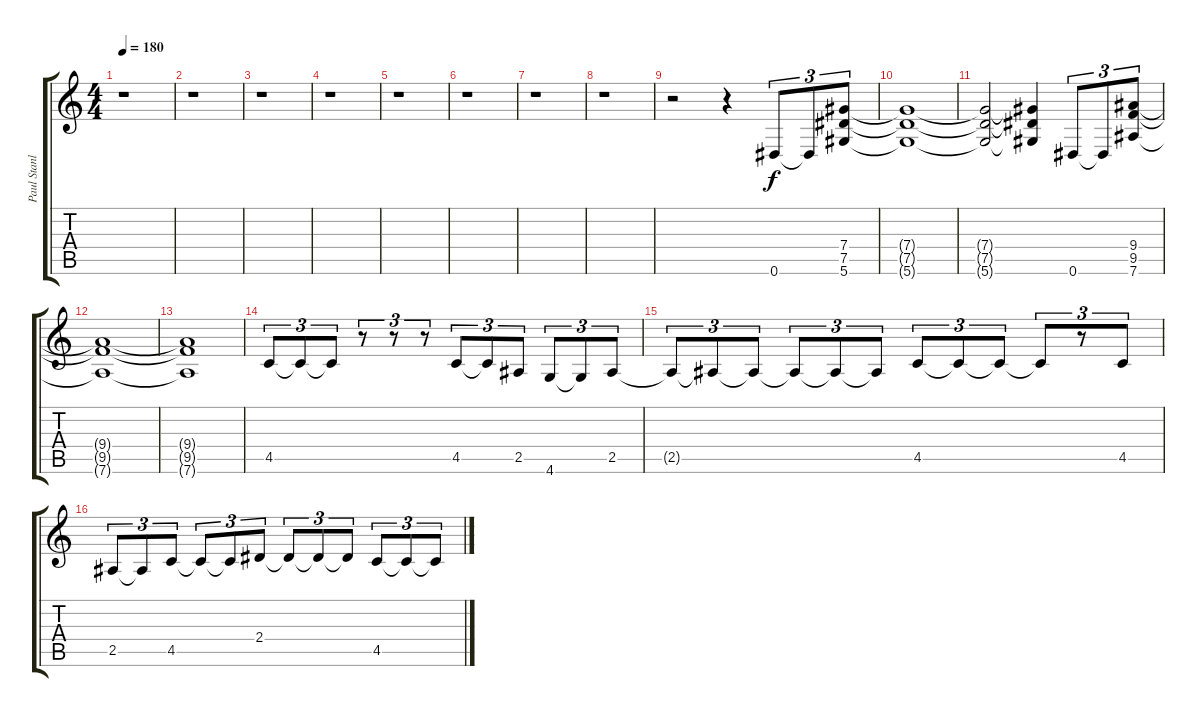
\track ("Paul Stanley" "Paul Stanl") {instrument distortionguitar}
\staff {score tabs}
\tuning (Eb4 Bb3 Gb3 Db3 Ab2 Eb2) {hide}
\ts (4 4)
\tempo 180
\clef g2
\ks c
r.1{dy f} |
r.1 |
r.1 |
r.1 |
r.1 |
r.1 |
r.1 |
r.1 |
r.2 r.4 0.6.8{tu (3 2)} 0.6{t}.8{tu (3 2)} (7.4 7.5 5.6).8{tu (3 2)} |
(7.4{t} 7.5{t} 5.6{t}).1 |
(7.4{t} 7.5{t} 5.6{t}).2 (7.4{t} 7.5{t} 5.6{t}).4 0.6.8{tu (3 2)} 0.6{t}.8{tu (3 2)} (9.4 9.5 7.6).8{tu (3 2)} |
(9.4{t} 9.5{t} 7.6{t}).1 |
(9.4{t} 9.5{t} 7.6{t}).1 |
4.5.8{tu (3 2)} 4.5{t}.8{tu (3 2)} 4.5{t}.8{tu (3 2)} r.8{tu (3 2)} r.8{tu (3 2)} r.8{tu (3 2)} 4.5.8{tu (3 2)} 4.5{t}.8{tu (3 2)} 2.5.8{tu (3 2)} 4.6.8{tu (3 2)} 4.6{t}.8{tu (3 2)} 2.5.8{tu (3 2)} |
2.5{t}.8{tu (3 2)} 2.5{t}.8{tu (3 2)} 2.5{t}.8{tu (3 2)} 2.5{t}.8{tu (3 2)} 2.5{t}.8{tu (3 2)} 2.5{t}.8{tu (3 2)} 4.5.8{tu (3 2)} 4.5{t}.8{tu (3 2)} 4.5{t}.8{tu (3 2)} 4.5{t}.8{tu (3 2)} r.8{tu (3 2)} 4.5.8{tu (3 2)} |
2.5.8{tu (3 2)} 2.5{t}.8{tu (3 2)} 4.5.8{tu (3 2)} 4.5{t}.8{tu (3 2)} 4.5{t}.8{tu (3 2)} 2.4.8{tu (3 2)} 2.4{t}.8{tu (3 2)} 2.4{t}.8{tu (3 2)} 2.4{t}.8{tu (3 2)} 4.5.8{tu (3 2)} 4.5{t}.8{tu (3 2)} 4.5{t}.8{tu (3 2)}
